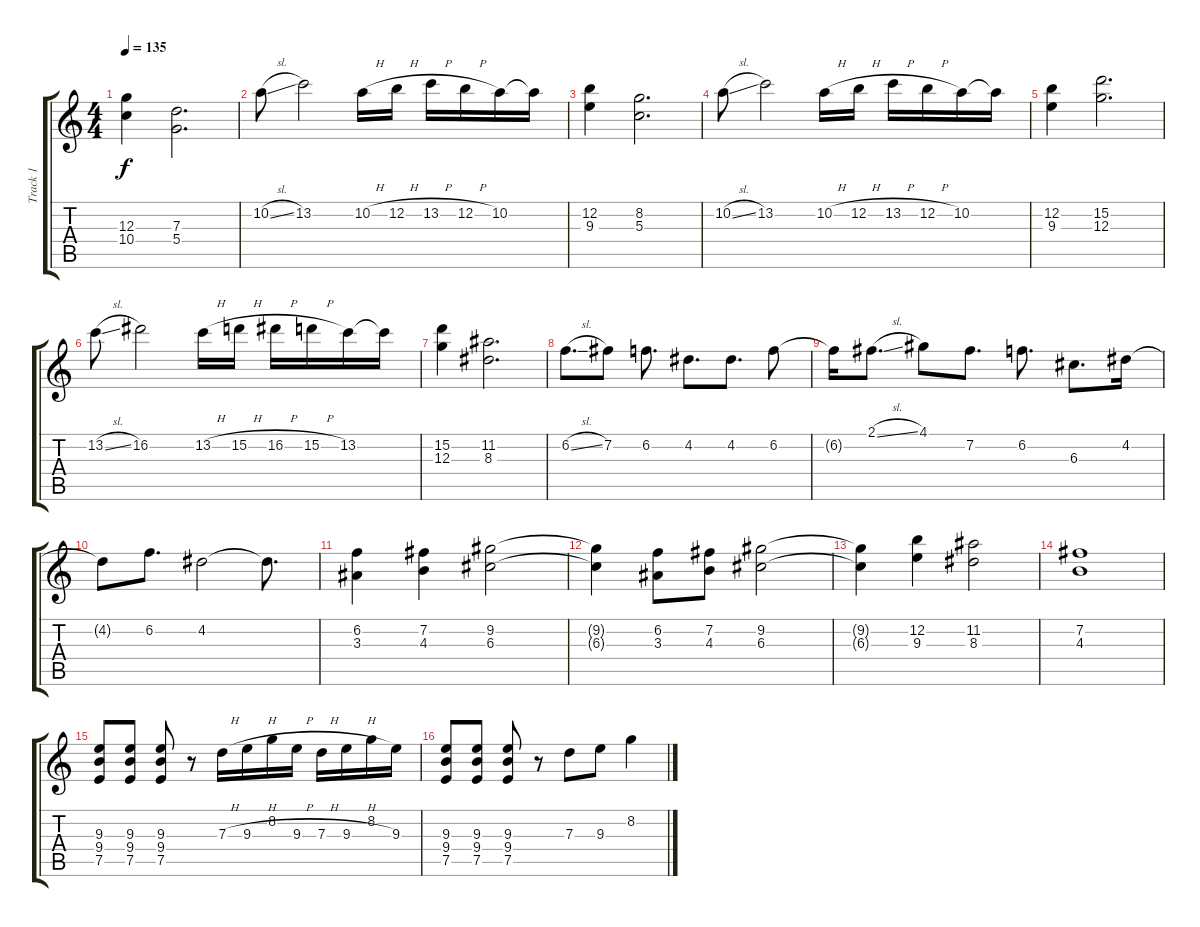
\track ("Track 1" "Track 1") {instrument overdrivenguitar}
\staff {score tabs}
\tuning (E4 B3 G3 D3 A2 E2) {hide}
\ts (4 4)
\tempo 135
\clef g2
\ks c
(12.3 10.4).4{dy f} (7.3 5.4).2{d} |
10.2{sl}.8 13.2.2 10.2{h}.16 12.2{h}.16 13.2{h}.16 12.2{h}.16 10.2.16 10.2{t}.16 |
(12.2 9.3).4 (8.2 5.3).2{d} |
10.2{sl}.8 13.2.2 10.2{h}.16 12.2{h}.16 13.2{h}.16 12.2{h}.16 10.2.16 10.2{t}.16 |
(12.2 9.3).4 (15.2 12.3).2{d} |
13.2{sl}.8 16.2.2 13.2{h}.16 15.2{h}.16 16.2{h}.16 15.2{h}.16 13.2.16 13.2{t}.16 |
(15.2 12.3).4 (11.2 8.3).2{d} |
6.2{sl}.8{d} 7.2.8 6.2.8{d} 4.2.8{d} 4.2.8{d} 6.2.8 |
6.2{t}.16 2.1{sl}.8{d} 4.1.8 7.2.8{d} 6.2.8{d} 6.3.8{d} 4.2.16 |
4.2{t}.8 6.2.8{d} 4.2.2 4.2{t}.8{d} |
(6.2 3.3).4 (7.2 4.3).4 (9.2 6.3).2 |
(9.2{t} 6.3{t}).4 (6.2 3.3).8 (7.2 4.3).8 (9.2 6.3).2 |
(9.2{t} 6.3{t}).4 (12.2 9.3).4 (11.2 8.3).2 |
(7.2 4.3).1 |
(9.3 9.4 7.5).8 (9.3 9.4 7.5).8 (9.3 9.4 7.5).8 r.8 7.3{h}.16 9.3{h}.16 8.2.16 9.3{h}.16 7.3{h}.16 9.3{h}.16 8.2.16 9.3.16 |
(9.3 9.4 7.5).8 (9.3 9.4 7.5).8 (9.3 9.4 7.5).8 r.8 7.3.8 9.3.8 8.2.4
